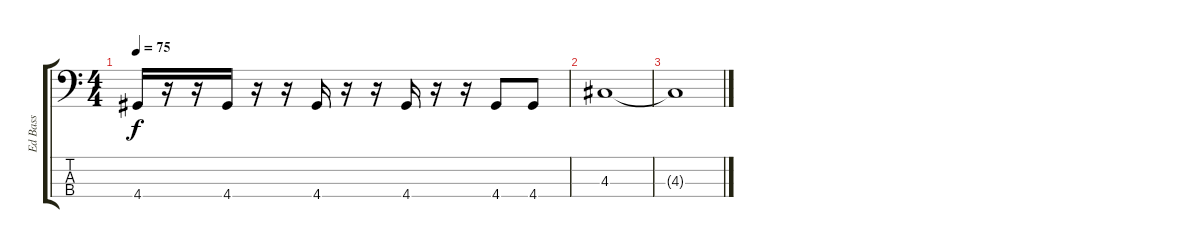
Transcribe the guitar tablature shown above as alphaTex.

\track ("Ed Bass" "Ed Bass") {instrument electricbasspick}
\staff {score tabs}
\tuning (G2 D2 A1 E1) {hide}
\ts (4 4)
\tempo 75
\clef f4
\ks c
4.4.16{dy f} r.16 r.16 4.4.16 r.16 r.16 4.4.16 r.16 r.16 4.4.16 r.16 r.16 4.4.8 4.4.8 |
4.3.1 |
4.3{t}.1
